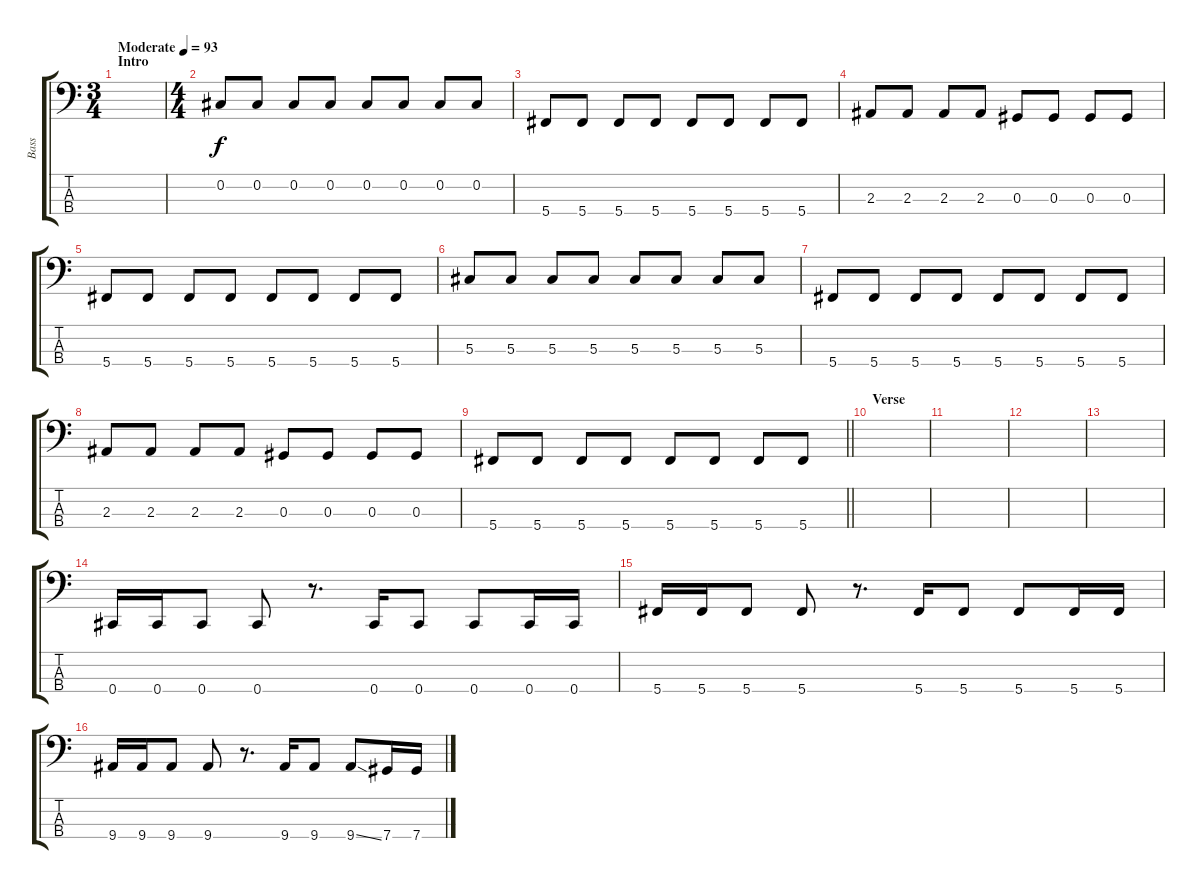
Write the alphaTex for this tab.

\track ("Bass" "Bass") {instrument electricbasspick}
\staff {score tabs}
\tuning (Gb2 Db2 Ab1 Db1) {hide}
\ts (3 4)
\section ("" "Intro")
\tempo (93 "Moderate")
\clef f4
\ks c
|
\ts (4 4)
0.2.8 0.2.8 0.2.8 0.2.8 0.2.8 0.2.8 0.2.8 0.2.8 |
5.4.8 5.4.8 5.4.8 5.4.8 5.4.8 5.4.8 5.4.8 5.4.8 |
2.3.8 2.3.8 2.3.8 2.3.8 0.3.8 0.3.8 0.3.8 0.3.8 |
5.4.8 5.4.8 5.4.8 5.4.8 5.4.8 5.4.8 5.4.8 5.4.8 |
5.3.8 5.3.8 5.3.8 5.3.8 5.3.8 5.3.8 5.3.8 5.3.8 |
5.4.8 5.4.8 5.4.8 5.4.8 5.4.8 5.4.8 5.4.8 5.4.8 |
2.3.8 2.3.8 2.3.8 2.3.8 0.3.8 0.3.8 0.3.8 0.3.8 |
\barLineRight lightlight
5.4.8 5.4.8 5.4.8 5.4.8 5.4.8 5.4.8 5.4.8 5.4.8 |
\section ("" "Verse")
|
|
|
|
0.4.16 0.4.16 0.4.8 0.4.8 r.8{d} 0.4.16 0.4.8 0.4.8 0.4.16 0.4.16 |
5.4.16 5.4.16 5.4.8 5.4.8 r.8{d} 5.4.16 5.4.8 5.4.8 5.4.16 5.4.16 |
9.4.16 9.4.16 9.4.8 9.4.8 r.8{d} 9.4.16 9.4.8 9.4{ss}.8 7.4.16 7.4{ss}.16
